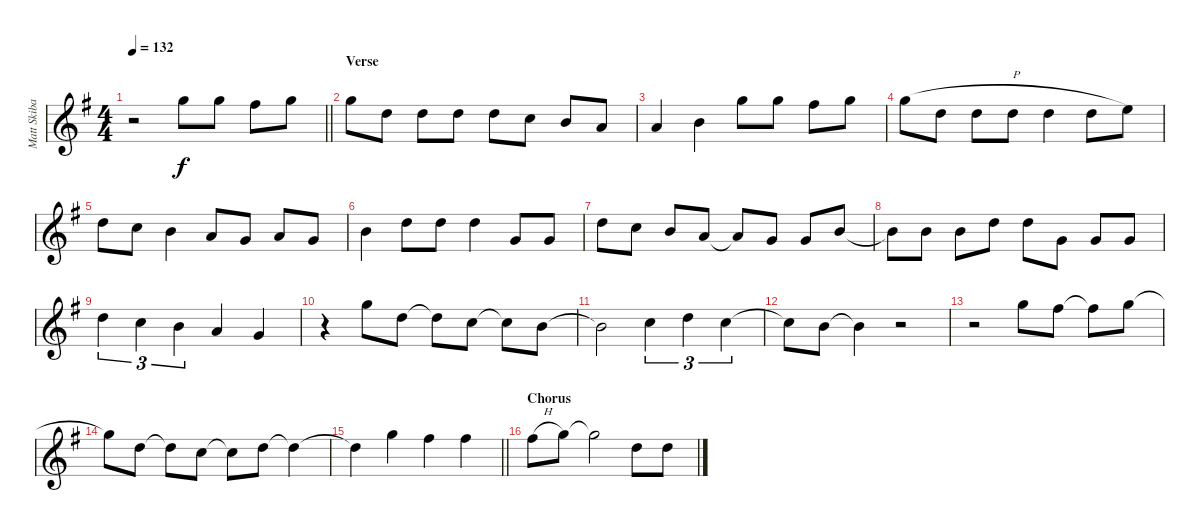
\track ("Matt Skiba - Vocals" "Matt Skiba") {instrument distortionguitar}
\staff {score}
\tuning (E4 B3 G3 D3 A2 E2) {hide}
\ts (4 4)
\tempo 132
\clef g2
\barLineRight lightlight
\ks g
r.2{dy f} 3.1.8 3.1.8 2.1.8 3.1.8 |
\section ("" "Verse")
3.1.8 7.3.8 3.2.8 3.2.8 3.2.8 1.2.8 0.2.8 2.3.8 |
2.3.4 0.2.4 3.1.8 3.1.8 2.1.8 3.1.8 |
3.1{h}.8 3.2.8 3.2.8 3.2.8 3.2.4 3.2.8 0.1.8 |
3.2.8 1.2.8 0.2.4 2.3.8 5.4.8 2.3.8 0.3.8 |
0.2.4 3.2.8 3.2.8 3.2.4 0.3.8 0.3.8 |
3.2.8 1.2.8 0.2.8 2.3.8 2.3{t}.8 5.4.8 0.3.8 0.2.8 |
0.2{t}.8 0.2.8 0.2.8 3.2.8 3.2.8 0.3.8 0.3.8 0.3.8 |
7.3.4{tu (3 2)} 1.2.4{tu (3 2)} 0.2.4{tu (3 2)} 2.3.4 0.3.4 |
r.4 3.1.8 3.2.8 3.2{t}.8 1.2.8 1.2{t}.8 0.2.8 |
0.2{t}.2 1.2.4{tu (3 2)} 3.2.4{tu (3 2)} 5.3.4{tu (3 2)} |
5.3{t}.8 0.2.8 0.2{t}.4 r.2 |
r.2 3.1.8 7.2.8 7.2{t}.8 3.1.8 |
3.1{t}.8 3.2.8 3.2{t}.8 1.2.8 1.2{t}.8 3.2.8 3.2{t}.4 |
\barLineRight lightlight
3.2{t}.4 3.1.4 2.1.4 2.1.4 |
\section ("" "Chorus")
2.1{h}.8 3.1.8 3.1{t}.2 3.2.8 3.2.8
